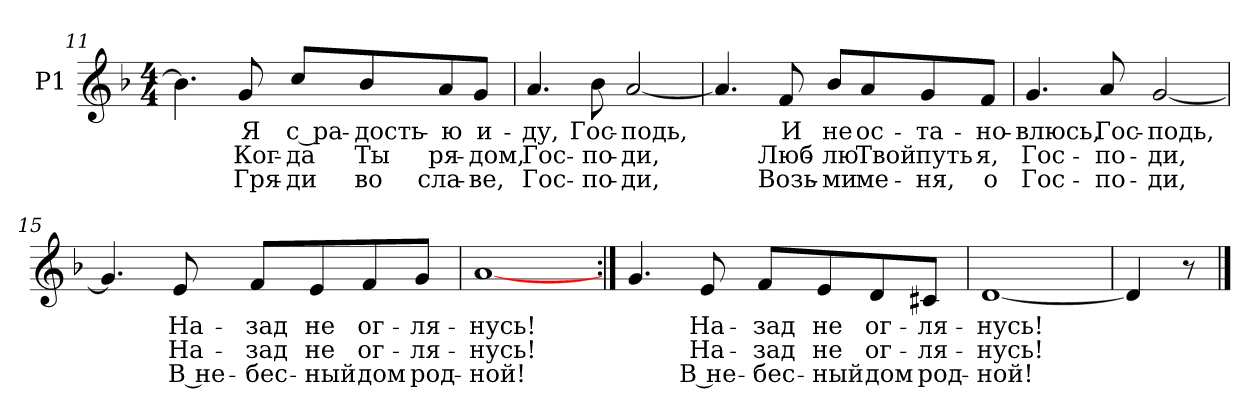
**kern	**text	**text	**text
*part1	*part1	*part1	*part1
*staff1	*staff1	*staff1	*staff1
*I"P1	*	*	*
*clefG2	*	*	*
*k[b-]	*	*	*
*F:	*	*	*
*M4/4	*	*	*
=11	=11	=11	=11
4.b-i\]	.	.	.
!	!LO:LY:b:color=#000000	!LO:LY:b:color=#000000	!LO:LY:b:color=#000000
8gi/	Я	Ког-	Гря-
!	!LO:LY:b:color=#000000	!LO:LY:b:color=#000000	!LO:LY:b:color=#000000
8cci/L	с ра-	-да	-ди
!	!LO:LY:b:color=#000000	!LO:LY:b:color=#000000	!LO:LY:b:color=#000000
8b-i/	-дость-	Ты	во
!	!LO:LY:b:color=#000000	!LO:LY:b:color=#000000	!LO:LY:b:color=#000000
8ai/	-ю	ря-	сла-
!	!LO:LY:b:color=#000000	!LO:LY:b:color=#000000	!LO:LY:b:color=#000000
8gi/J	и-	-дом,	-ве,
!!LO:LB:g=z
=12	=12	=12	=12
!	!LO:LY:b:color=#000000	!LO:LY:b:color=#000000	!LO:LY:b:color=#000000
4.ai/	-ду,	Гос-	Гос-
!	!LO:LY:b:color=#000000	!LO:LY:b:color=#000000	!LO:LY:b:color=#000000
8b-i\	Гос-	-по-	-по-
!	!LO:LY:b:color=#000000	!LO:LY:b:color=#000000	!LO:LY:b:color=#000000
[<2ai/	-подь,	-ди,	-ди,
=13	=13	=13	=13
4.ai/]	.	.	.
!	!LO:LY:b:color=#000000	!LO:LY:b:color=#000000	!LO:LY:b:color=#000000
8fi/	И	Люб-	Возь-
!	!LO:LY:b:color=#000000	!LO:LY:b:color=#000000	!LO:LY:b:color=#000000
8b-i/L	не	-лю	-ми
!	!LO:LY:b:color=#000000	!LO:LY:b:color=#000000	!LO:LY:b:color=#000000
8ai/	ос-	Твой	ме-
!	!LO:LY:b:color=#000000	!LO:LY:b:color=#000000	!LO:LY:b:color=#000000
8gi/	-та-	путь	-ня,
!	!LO:LY:b:color=#000000	!LO:LY:b:color=#000000	!LO:LY:b:color=#000000
8fi/J	-но-	я,	о
=14	=14	=14	=14
!	!LO:LY:b:color=#000000	!LO:LY:b:color=#000000	!LO:LY:b:color=#000000
4.gi/	-влюсь,	Гос-	Гос-
!	!LO:LY:b:color=#000000	!LO:LY:b:color=#000000	!LO:LY:b:color=#000000
8ai/	Гос-	-по-	-по-
!	!LO:LY:b:color=#000000	!LO:LY:b:color=#000000	!LO:LY:b:color=#000000
[<2gi/	-подь,	-ди,	-ди,
!!LO:LB:g=z
=15	=15	=15	=15
4.gi/]	.	.	.
!	!LO:LY:b:color=#000000	!LO:LY:b:color=#000000	!LO:LY:b:color=#000000
8ei/	На-	На-	В не-
!	!LO:LY:b:color=#000000	!LO:LY:b:color=#000000	!LO:LY:b:color=#000000
8fi/L	-зад	-зад	-бес-
!	!LO:LY:b:color=#000000	!LO:LY:b:color=#000000	!LO:LY:b:color=#000000
8ei/	не	не	-ный
!	!LO:LY:b:color=#000000	!LO:LY:b:color=#000000	!LO:LY:b:color=#000000
8fi/	ог-	ог-	дом
!	!LO:LY:b:color=#000000	!LO:LY:b:color=#000000	!LO:LY:b:color=#000000
8gi/J	-ля-	-ля-	род-
=16	=16	=16	=16
!	!LO:LY:b:color=#000000	!LO:LY:b:color=#000000	!LO:LY:b:color=#000000
[<1ai	-нусь!	-нусь!	-ной!
=17:|!	=17:|!	=17:|!	=17:|!
4.gi/	.	.	.
!	!LO:LY:b:color=#000000	!LO:LY:b:color=#000000	!LO:LY:b:color=#000000
8ei/	На-	На-	В не-
!	!LO:LY:b:color=#000000	!LO:LY:b:color=#000000	!LO:LY:b:color=#000000
8fi/L	-зад	-зад	-бес-
!	!LO:LY:b:color=#000000	!LO:LY:b:color=#000000	!LO:LY:b:color=#000000
8ei/	не	не	-ный
!	!LO:LY:b:color=#000000	!LO:LY:b:color=#000000	!LO:LY:b:color=#000000
8di/	ог-	ог-	дом
!	!LO:LY:b:color=#000000	!LO:LY:b:color=#000000	!LO:LY:b:color=#000000
8c#Xi/J	-ля-	-ля-	род-
=18	=18	=18	=18
!	!LO:LY:b:color=#000000	!LO:LY:b:color=#000000	!LO:LY:b:color=#000000
[<1di	-нусь!	-нусь!	-ной!
=19	=19	=19	=19
4di/]	.	.	.
8r	.	.	.
==	==	==	==
*-	*-	*-	*-
